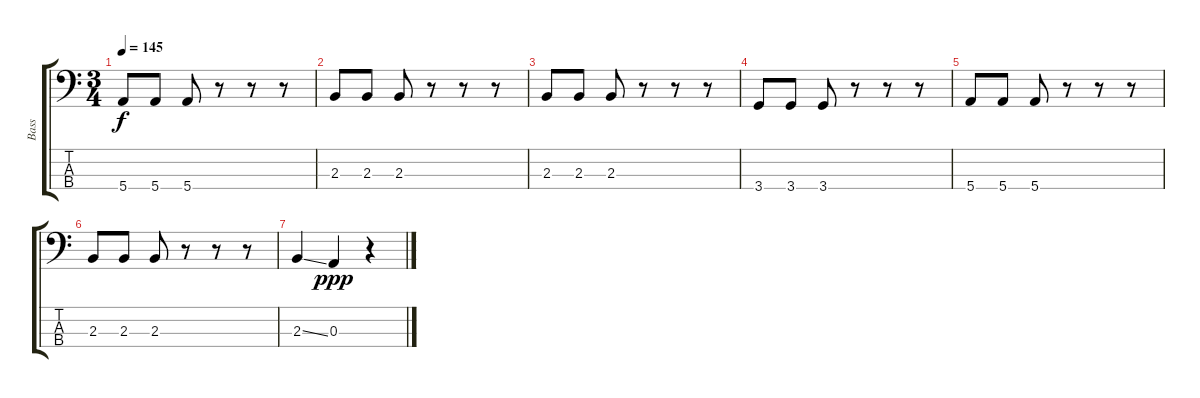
\track ("Bass" "Bass") {instrument electricbassfinger}
\staff {score tabs}
\tuning (G2 D2 A1 E1) {hide}
\ts (3 4)
\tempo 145
\clef f4
\ks c
5.4.8{dy f} 5.4.8 5.4.8 r.8 r.8 r.8 |
2.3.8 2.3.8 2.3.8 r.8 r.8 r.8 |
2.3.8 2.3.8 2.3.8 r.8 r.8 r.8 |
3.4.8 3.4.8 3.4.8 r.8 r.8 r.8 |
5.4.8 5.4.8 5.4.8 r.8 r.8 r.8 |
2.3.8 2.3.8 2.3.8 r.8 r.8 r.8 |
2.3{ss}.4 0.3.4{dy ppp} r.4
